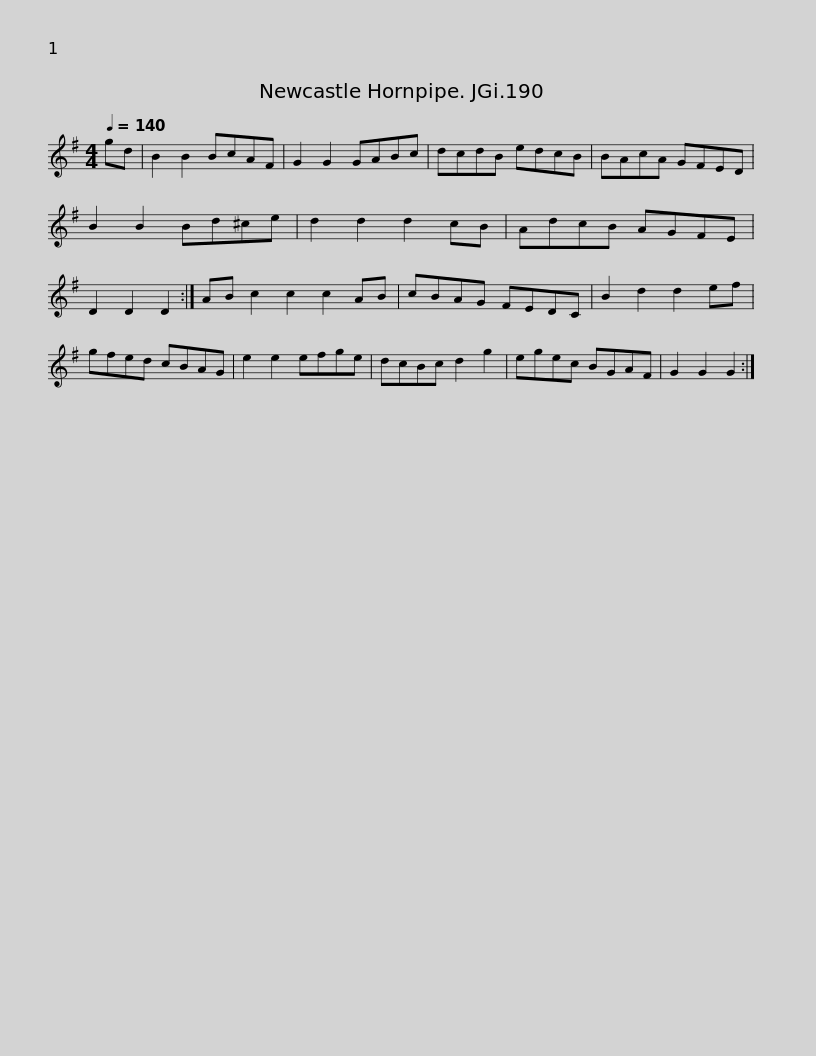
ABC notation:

X:1
L:1/8
Q:1/4=140
M:4/4
I:linebreak $
K:G
V:1 treble
V:1
 gd | B2 B2 BcAF | G2 G2 GABc | dcdB edcB | BAcA GFED | %5
 B2 B2 Bd^ce | d2 d2 d2 cB |$ AdcB AGFE | D2 D2 D2 :| AB c2 c2 c2 AB | %10
 cBAG FEDC | B2 d2 d2 ef | gfed cBAG |$ e2 e2 efge | dcBc d2 g2 | %15
 egec BGAF | G2 G2 G2 :| %17
